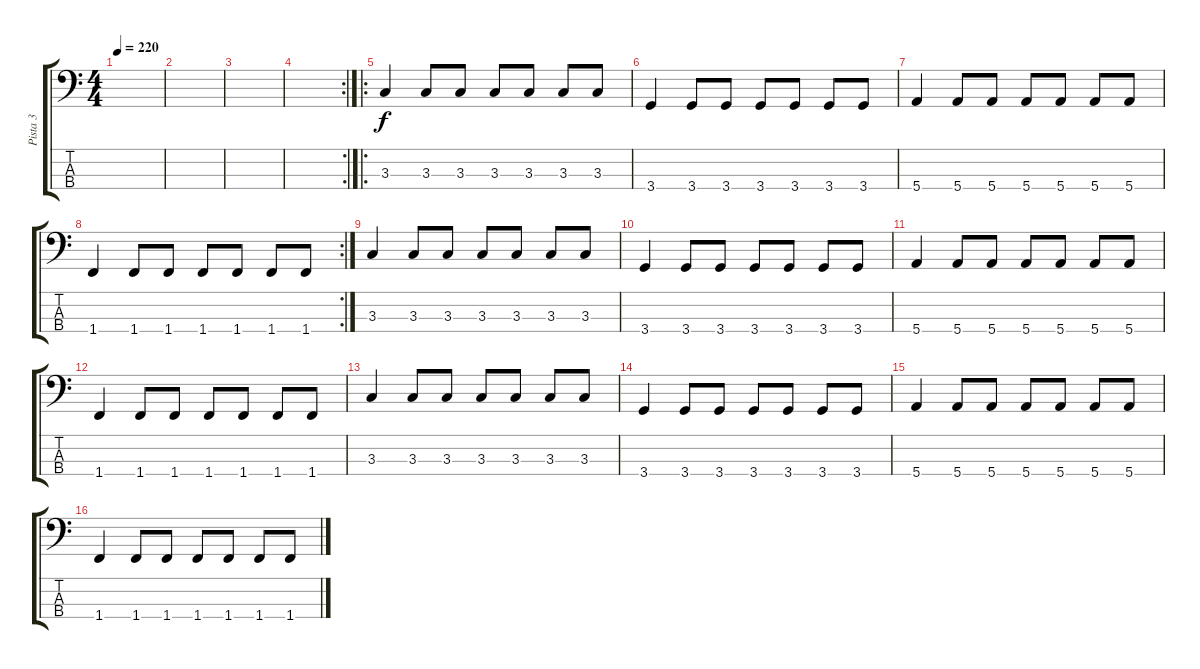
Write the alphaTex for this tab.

\track ("Pista 3" "Pista 3") {instrument electricbasspick}
\staff {score tabs}
\tuning (G2 D2 A1 E1) {hide}
\ts (4 4)
\tempo 220
\clef f4
\ks c
|
|
|
\rc 2
|
\ro
3.3.4 3.3.8 3.3.8 3.3.8 3.3.8 3.3.8 3.3.8 |
3.4.4 3.4.8 3.4.8 3.4.8 3.4.8 3.4.8 3.4.8 |
5.4.4 5.4.8 5.4.8 5.4.8 5.4.8 5.4.8 5.4.8 |
\rc 2
1.4.4 1.4.8 1.4.8 1.4.8 1.4.8 1.4.8 1.4.8 |
3.3.4 3.3.8 3.3.8 3.3.8 3.3.8 3.3.8 3.3.8 |
3.4.4 3.4.8 3.4.8 3.4.8 3.4.8 3.4.8 3.4.8 |
5.4.4 5.4.8 5.4.8 5.4.8 5.4.8 5.4.8 5.4.8 |
1.4.4 1.4.8 1.4.8 1.4.8 1.4.8 1.4.8 1.4.8 |
3.3.4 3.3.8 3.3.8 3.3.8 3.3.8 3.3.8 3.3.8 |
3.4.4 3.4.8 3.4.8 3.4.8 3.4.8 3.4.8 3.4.8 |
5.4.4 5.4.8 5.4.8 5.4.8 5.4.8 5.4.8 5.4.8 |
1.4.4 1.4.8 1.4.8 1.4.8 1.4.8 1.4.8 1.4.8
